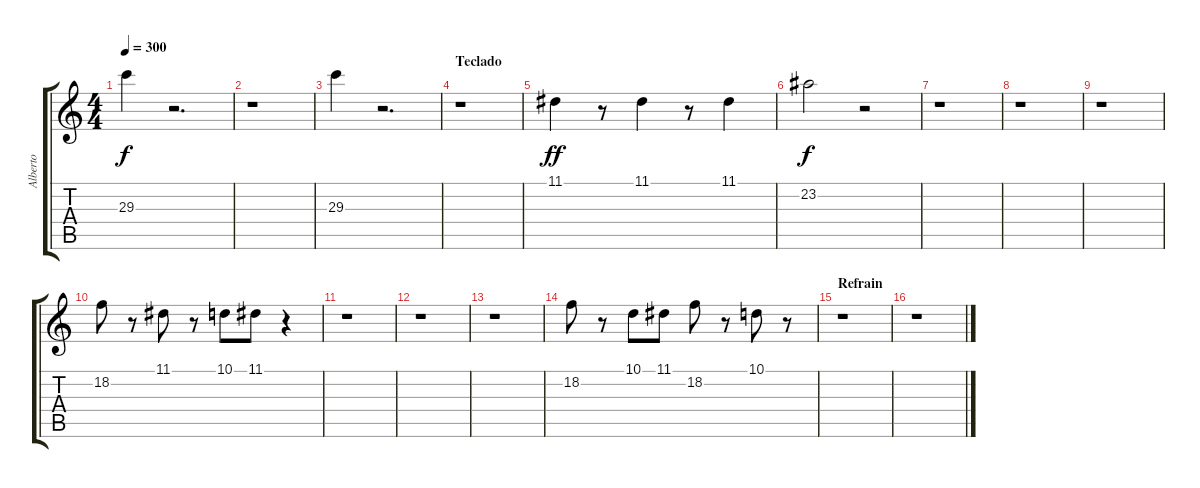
\track ("Alberto" "Alberto") {instrument trumpet}
\staff {score tabs}
\tuning (E4 B3 G3 D3 A2 E2) {hide}
\ts (4 4)
\tempo 300
\clef g2
\ks c
29.3.4{dy f} r.2{d} |
r.1 |
29.3.4 r.2{d} |
\section ("" "Teclado")
r.1 |
11.1.4{dy ff} r.8 11.1.4 r.8 11.1.4 |
23.2.2{dy f} r.2 |
r.1 |
r.1 |
r.1 |
18.2.8 r.8 11.1.8 r.8 10.1.8 11.1.8 r.4 |
r.1 |
r.1 |
r.1 |
18.2.8 r.8 10.1.8 11.1.8 18.2.8 r.8 10.1.8 r.8 |
\section ("" "Refrain")
r.1 |
r.1
